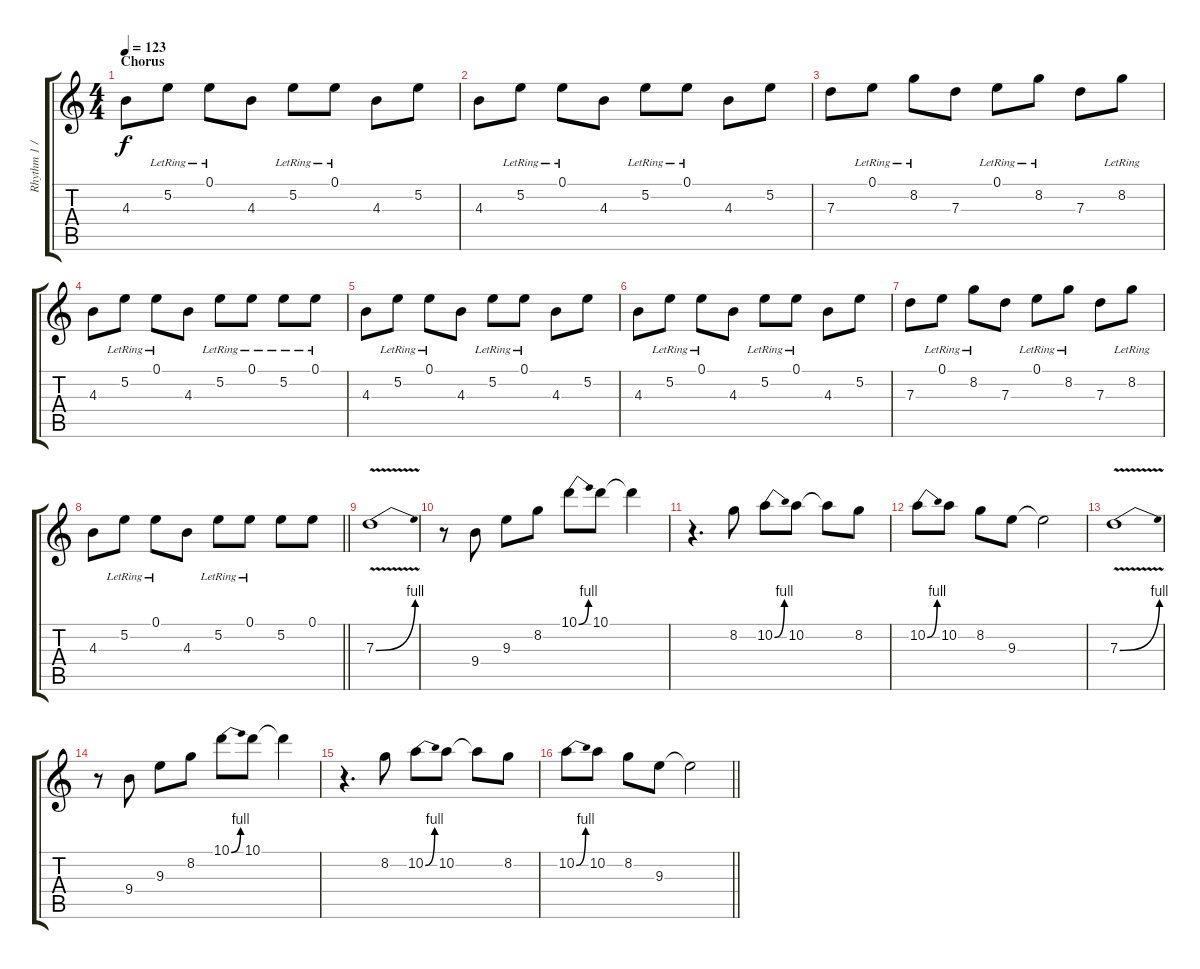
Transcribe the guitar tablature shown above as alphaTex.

\track ("Rhythm 1 / Lead" "Rhythm 1 /") {instrument overdrivenguitar}
\staff {score tabs}
\tuning (E4 B3 G3 D3 A2 E2) {hide}
\ts (4 4)
\section ("" "Chorus")
\tempo 123
\clef g2
\ks c
4.3.8{dy f} 5.2{lr}.8 0.1{lr}.8 4.3.8 5.2{lr}.8 0.1{lr}.8 4.3.8 5.2.8 |
4.3.8 5.2{lr}.8 0.1{lr}.8 4.3.8 5.2{lr}.8 0.1{lr}.8 4.3.8 5.2.8 |
7.3.8 0.1{lr}.8 8.2{lr}.8 7.3.8 0.1{lr}.8 8.2{lr}.8 7.3.8 8.2{lr}.8 |
4.3.8 5.2{lr}.8 0.1{lr}.8 4.3.8 5.2{lr}.8 0.1{lr}.8 5.2{lr}.8 0.1{lr}.8 |
4.3.8 5.2{lr}.8 0.1{lr}.8 4.3.8 5.2{lr}.8 0.1{lr}.8 4.3.8 5.2.8 |
4.3.8 5.2{lr}.8 0.1{lr}.8 4.3.8 5.2{lr}.8 0.1{lr}.8 4.3.8 5.2.8 |
7.3.8 0.1{lr}.8 8.2{lr}.8 7.3.8 0.1{lr}.8 8.2{lr}.8 7.3.8 8.2{lr}.8 |
\barLineRight lightlight
4.3.8 5.2{lr}.8 0.1{lr}.8 4.3.8 5.2{lr}.8 0.1{lr}.8 5.2.8 0.1.8 |
7.3{be (bend 0 0 60 4) v}.1 |
r.8 9.4.8 9.3.8 8.2.8 10.1{be (bend 0 0 60 4)}.8 10.1.8 10.1{t}.4 |
r.4{d} 8.2.8 10.2{be (bend 0 0 60 4)}.8 10.2.8 10.2{t}.8 8.2.8 |
10.2{be (bend 0 0 60 4)}.8 10.2.8 8.2.8 9.3.8 9.3{t}.2 |
7.3{be (bend 0 0 60 4) v}.1 |
r.8 9.4.8 9.3.8 8.2.8 10.1{be (bend 0 0 60 4)}.8 10.1.8 10.1{t}.4 |
r.4{d} 8.2.8 10.2{be (bend 0 0 60 4)}.8 10.2.8 10.2{t}.8 8.2.8 |
\barLineRight lightlight
10.2{be (bend 0 0 60 4)}.8 10.2.8 8.2.8 9.3.8 9.3{t}.2
